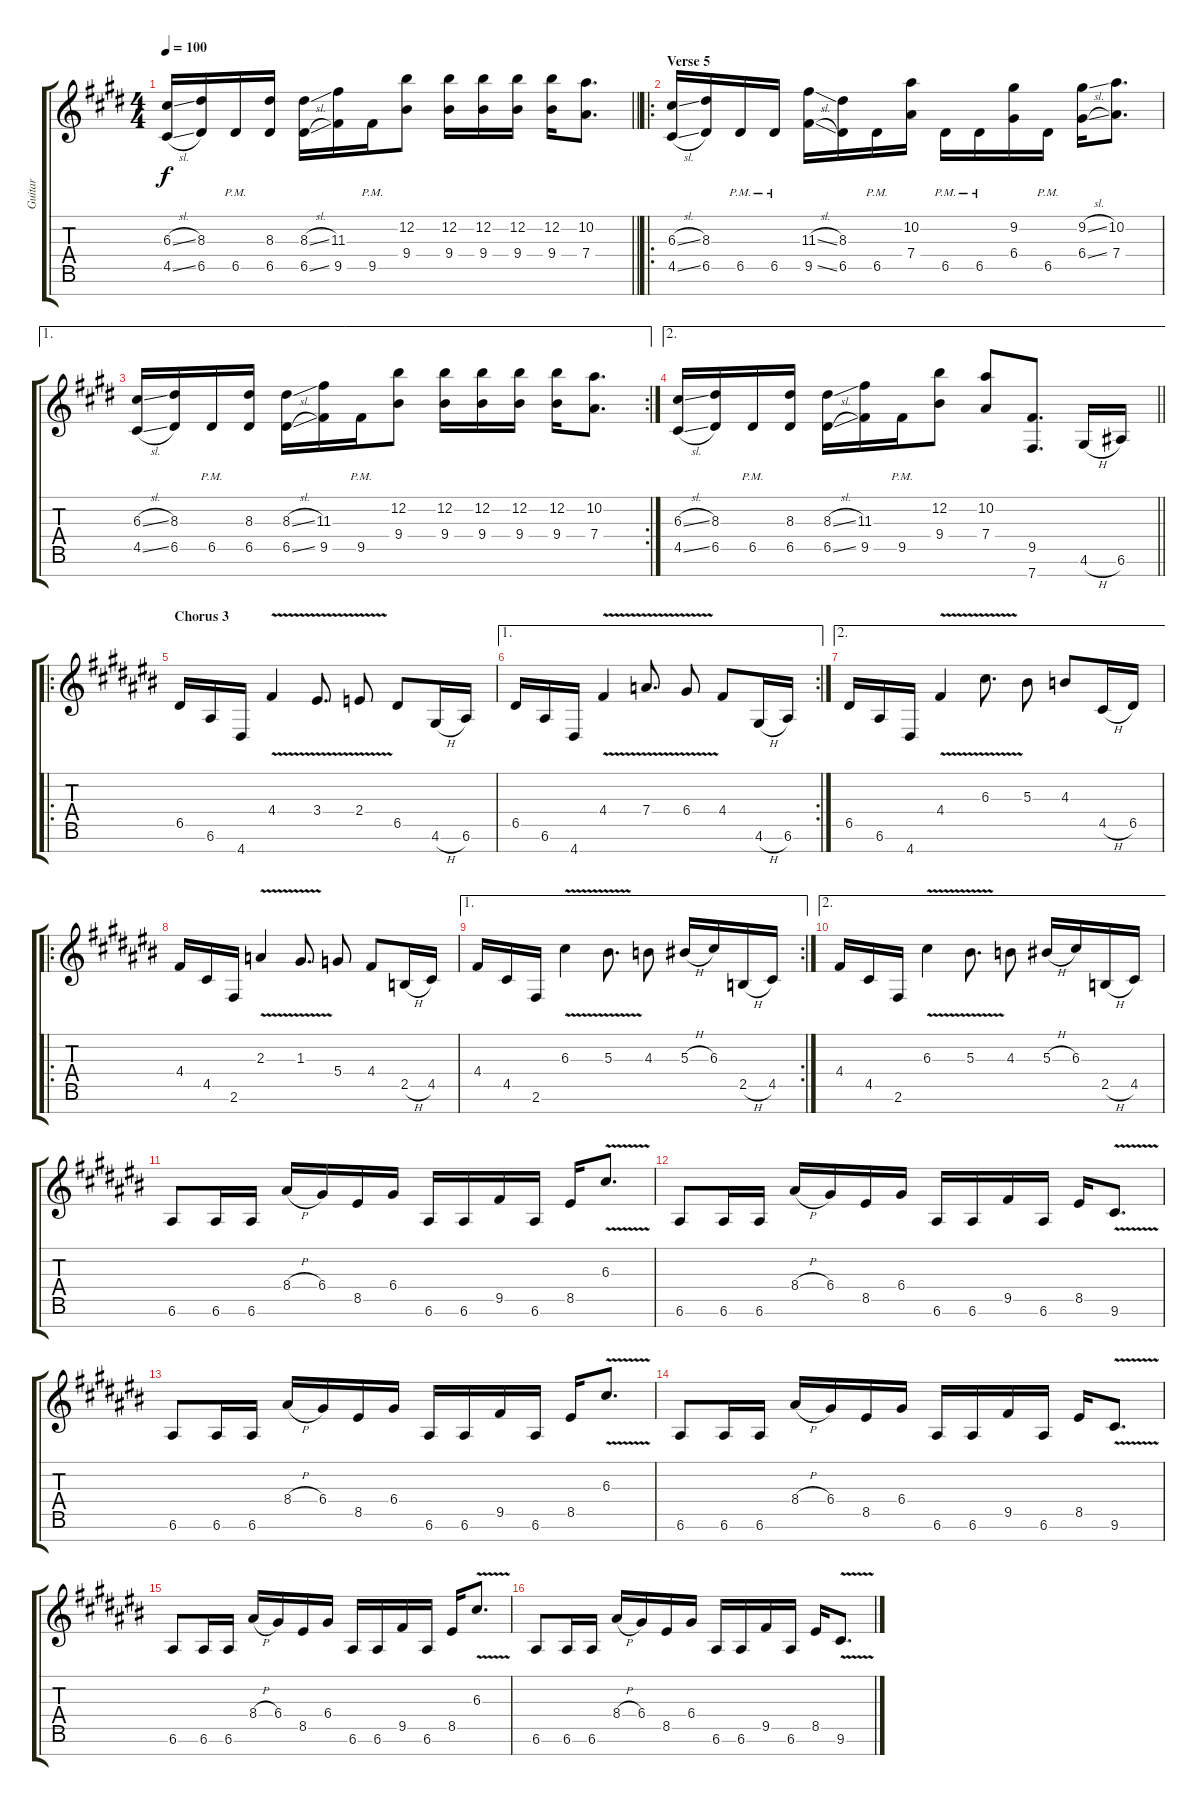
\track ("Guitar" "Guitar") {instrument electricguitarclean}
\staff {score tabs}
\tuning (E4 B3 G3 D3 A2 E2 B1) {hide}
\ts (4 4)
\tempo 100
\clef g2
\barLineRight lightlight
\ks e
(6.3{sl} 4.5{sl}).16{dy f} (8.3 6.5).16 6.5{pm}.16 (8.3 6.5).16 (8.3{sl} 6.5{sl}).16 (11.3 9.5).16 9.5{pm}.16 (12.2 9.4).8 (12.2 9.4).16 (12.2 9.4).16 (12.2 9.4).16 (12.2 9.4).16 (10.2 7.4).8{d} |
\ro
\section ("" "Verse 5")
(6.3{sl} 4.5{sl}).16 (8.3 6.5).16 6.5{pm}.16 6.5{pm}.16 (11.3{sl} 9.5{sl}).16 (8.3 6.5).16 6.5{pm}.16 (10.2 7.4).16 6.5{pm}.16 6.5{pm}.16 (9.2 6.4).16 6.5{pm}.16 (9.2{sl} 6.4{sl}).16 (10.2 7.4).8{d} |
\ae 1
\rc 2
(6.3{sl} 4.5{sl}).16 (8.3 6.5).16 6.5{pm}.16 (8.3 6.5).16 (8.3{sl} 6.5{sl}).16 (11.3 9.5).16 9.5{pm}.16 (12.2 9.4).8 (12.2 9.4).16 (12.2 9.4).16 (12.2 9.4).16 (12.2 9.4).16 (10.2 7.4).8{d} |
\ae 2
\barLineRight lightlight
(6.3{sl} 4.5{sl}).16 (8.3 6.5).16 6.5{pm}.16 (8.3 6.5).16 (8.3{sl} 6.5{sl}).16 (11.3 9.5).16 9.5{pm}.16 (12.2 9.4).8 (10.2 7.4).8 (9.5 7.7).8{d} 4.6{h}.16 6.6.16 |
\ro
\section ("" "Chorus 3")
\ks c#
6.5.16 6.6.16 4.7.16 4.4{v}.4 3.4{v}.8{d} 2.4{v}.8 6.5.8 4.6{h}.16 6.6.16 |
\ae 1
\rc 2
6.5.16 6.6.16 4.7.16 4.4{v}.4 7.4{v}.8{d} 6.4{v}.8 4.4.8 4.6{h}.16 6.6.16 |
\ae 2
6.5.16 6.6.16 4.7.16 4.4{v}.4 6.3{v}.8{d} 5.3.8 4.3.8 4.5{h}.16 6.5.16 |
\ro
4.4.16 4.5.16 2.6.16 2.3{v}.4 1.3{v}.8{d} 5.4.8 4.4.8 2.5{h}.16 4.5.16 |
\ae 1
\rc 2
4.4.16 4.5.16 2.6.16 6.3{v}.4 5.3{v}.8{d} 4.3.8 5.3{h}.16 6.3.16 2.5{h}.16 4.5.16 |
\ae 2
4.4.16 4.5.16 2.6.16 6.3{v}.4 5.3{v}.8{d} 4.3.8 5.3{h}.16 6.3.16 2.5{h}.16 4.5.16 |
6.6.8 6.6.16 6.6.16 8.4{h}.16 6.4.16 8.5.16 6.4.16 6.6.16 6.6.16 9.5.16 6.6.16 8.5.16 6.3{v}.8{d} |
6.6.8 6.6.16 6.6.16 8.4{h}.16 6.4.16 8.5.16 6.4.16 6.6.16 6.6.16 9.5.16 6.6.16 8.5.16 9.6{v}.8{d} |
6.6.8 6.6.16 6.6.16 8.4{h}.16 6.4.16 8.5.16 6.4.16 6.6.16 6.6.16 9.5.16 6.6.16 8.5.16 6.3{v}.8{d} |
6.6.8 6.6.16 6.6.16 8.4{h}.16 6.4.16 8.5.16 6.4.16 6.6.16 6.6.16 9.5.16 6.6.16 8.5.16 9.6{v}.8{d} |
6.6.8 6.6.16 6.6.16 8.4{h}.16 6.4.16 8.5.16 6.4.16 6.6.16 6.6.16 9.5.16 6.6.16 8.5.16 6.3{v}.8{d} |
6.6.8 6.6.16 6.6.16 8.4{h}.16 6.4.16 8.5.16 6.4.16 6.6.16 6.6.16 9.5.16 6.6.16 8.5.16 9.6{v}.8{d}
